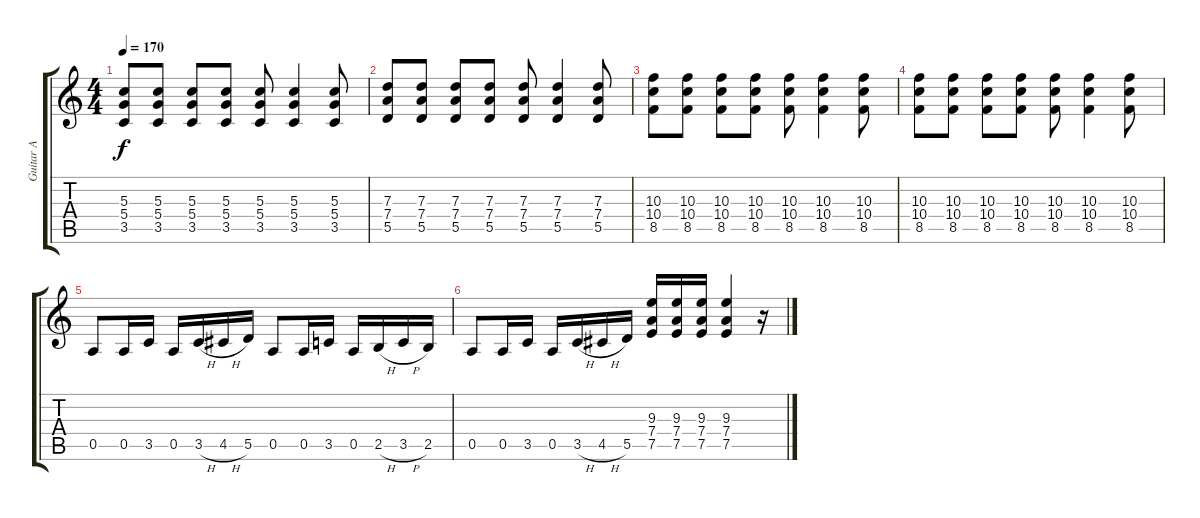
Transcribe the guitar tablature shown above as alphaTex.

\track ("Guitar A" "Guitar A") {instrument overdrivenguitar}
\staff {score tabs}
\tuning (E4 B3 G3 D3 A2 E2) {hide}
\ts (4 4)
\tempo 170
\clef g2
\ks c
(5.3 5.4 3.5).8{dy f} (5.3 5.4 3.5).8 (5.3 5.4 3.5).8 (5.3 5.4 3.5).8 (5.3 5.4 3.5).8 (5.3 5.4 3.5).4 (5.3 5.4 3.5).8 |
(7.3 7.4 5.5).8 (7.3 7.4 5.5).8 (7.3 7.4 5.5).8 (7.3 7.4 5.5).8 (7.3 7.4 5.5).8 (7.3 7.4 5.5).4 (7.3 7.4 5.5).8 |
(10.3 10.4 8.5).8 (10.3 10.4 8.5).8 (10.3 10.4 8.5).8 (10.3 10.4 8.5).8 (10.3 10.4 8.5).8 (10.3 10.4 8.5).4 (10.3 10.4 8.5).8 |
(10.3 10.4 8.5).8 (10.3 10.4 8.5).8 (10.3 10.4 8.5).8 (10.3 10.4 8.5).8 (10.3 10.4 8.5).8 (10.3 10.4 8.5).4 (10.3 10.4 8.5).8 |
0.5.8 0.5.16 3.5.16 0.5.16 3.5{h}.16 4.5{h}.16 5.5.16 0.5.8 0.5.16 3.5.16 0.5.16 2.5{h}.16 3.5{h}.16 2.5.16 |
0.5.8 0.5.16 3.5.16 0.5.16 3.5{h}.16 4.5{h}.16 5.5.16 (9.3 7.4 7.5).16 (9.3 7.4 7.5).16 (9.3 7.4 7.5).16 (9.3 7.4 7.5).4 r.16
